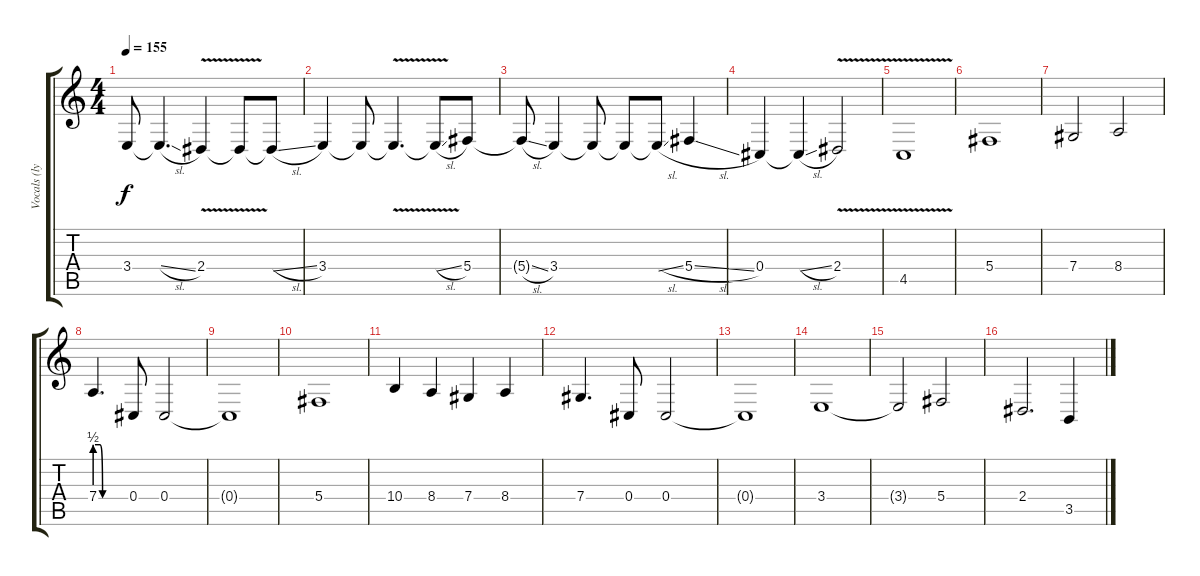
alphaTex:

\track ("Vocals (lyrics)" "Vocals (ly") {instrument sopranosax}
\staff {score tabs}
\tuning (Eb4 Bb3 Gb3 Db3 Ab2 Db2) {hide}
\ts (4 4)
\tempo 155
\clef g2
\ks c
3.4.8{dy f} 3.4{sl t}.4{d} 2.4{v}.4 2.4{t}.8 2.4{sl t}.8 |
3.4.4 3.4{t}.8 3.4{v t}.4{d} 3.4{sl t}.8 5.4.8 |
5.4{sl t}.8 3.4.4 3.4{t}.8 3.4{t}.8 3.4{sl t}.8 5.4{sl}.4 |
0.4.4 0.4{sl t}.4 2.4{v}.2 |
4.5{v}.1 |
5.4.1 |
7.4.2 8.4.2 |
7.4{be (custom 0 2 10 2 15 0 30 0 60 0)}.4{d} 0.4.8 0.4.2 |
0.4{t}.1 |
5.4.1 |
10.4.4 8.4.4 7.4.4 8.4.4 |
7.4.4{d} 0.4.8 0.4.2 |
0.4{t}.1 |
3.4.1 |
3.4{t}.2 5.4.2 |
2.4.2{d} 3.5.4
